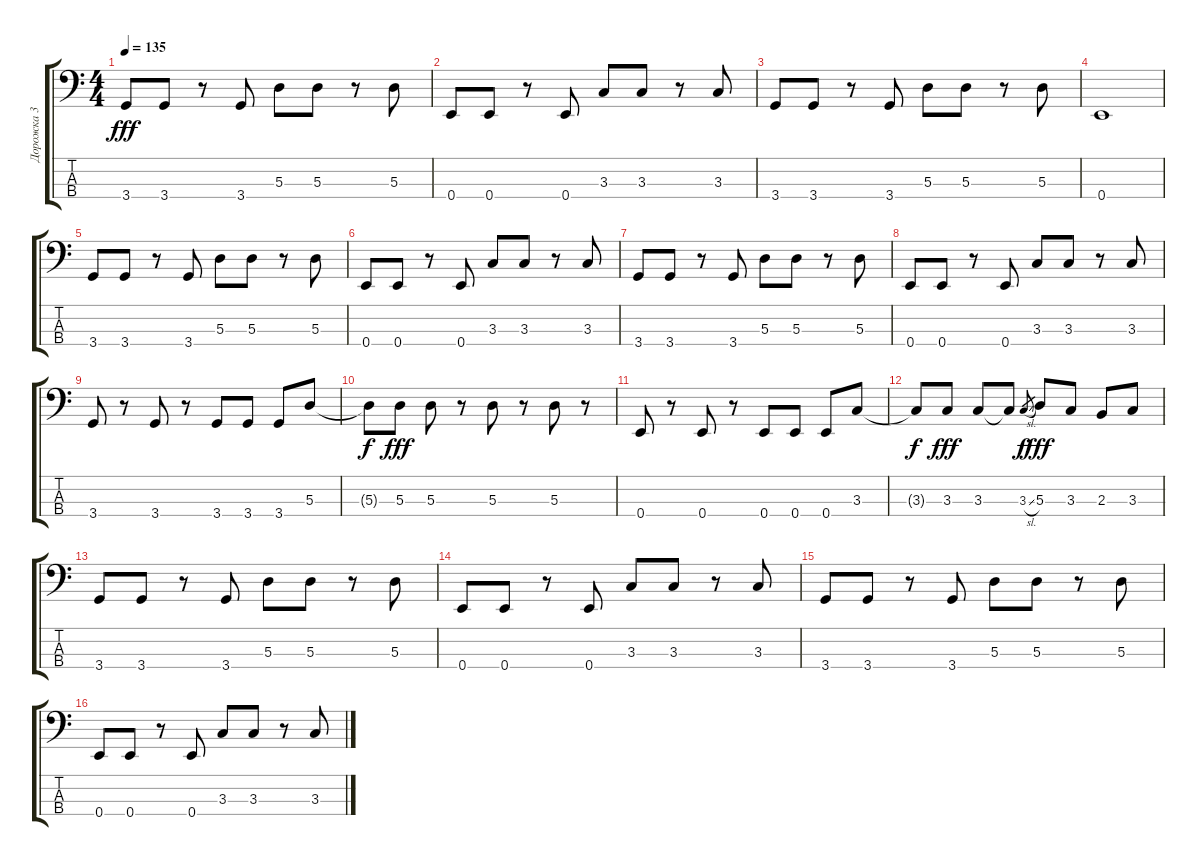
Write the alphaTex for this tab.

\track ("Дорожка 3" "Дорожка 3") {instrument electricbassfinger}
\staff {score tabs}
\tuning (G2 D2 A1 E1) {hide}
\ts (4 4)
\tempo 135
\clef f4
\ks c
3.4.8{dy fff} 3.4.8 r.8 3.4.8 5.3.8 5.3.8 r.8 5.3.8 |
0.4.8 0.4.8 r.8 0.4.8 3.3.8 3.3.8 r.8 3.3.8 |
3.4.8 3.4.8 r.8 3.4.8 5.3.8 5.3.8 r.8 5.3.8 |
0.4.1 |
3.4.8 3.4.8 r.8 3.4.8 5.3.8 5.3.8 r.8 5.3.8 |
0.4.8 0.4.8 r.8 0.4.8 3.3.8 3.3.8 r.8 3.3.8 |
3.4.8 3.4.8 r.8 3.4.8 5.3.8 5.3.8 r.8 5.3.8 |
0.4.8 0.4.8 r.8 0.4.8 3.3.8 3.3.8 r.8 3.3.8 |
3.4.8 r.8 3.4.8 r.8 3.4.8 3.4.8 3.4.8 5.3.8 |
5.3{t}.8{dy f} 5.3.8{dy fff} 5.3.8 r.8 5.3.8 r.8 5.3.8 r.8 |
0.4.8 r.8 0.4.8 r.8 0.4.8 0.4.8 0.4.8 3.3.8 |
3.3{t}.8{dy f} 3.3.8{dy fff} 3.3.8 3.3{t}.8 3.3{sl}.8{gr dy f} 5.3.8{dy fff} 3.3.8 2.3.8 3.3.8 |
3.4.8 3.4.8 r.8 3.4.8 5.3.8 5.3.8 r.8 5.3.8 |
0.4.8 0.4.8 r.8 0.4.8 3.3.8 3.3.8 r.8 3.3.8 |
3.4.8 3.4.8 r.8 3.4.8 5.3.8 5.3.8 r.8 5.3.8 |
0.4.8 0.4.8 r.8 0.4.8 3.3.8 3.3.8 r.8 3.3.8
